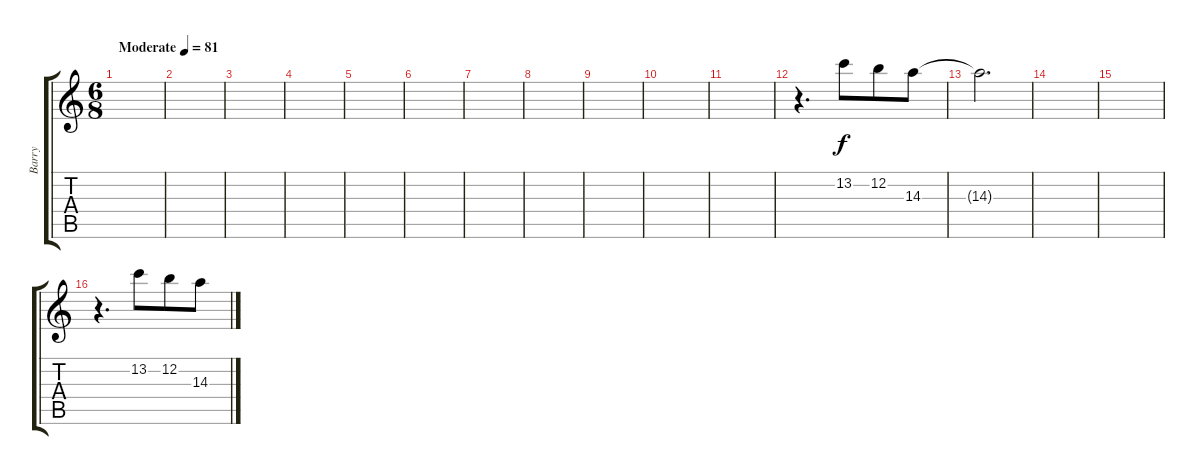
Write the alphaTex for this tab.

\track ("Barry" "Barry") {instrument electricguitarjazz}
\staff {score tabs}
\tuning (E4 B3 G3 D3 A2 D2) {hide}
\ts (6 8)
\tempo (81 "Moderate")
\clef g2
\ks c
|
|
|
|
|
|
|
|
|
|
|
r.4{d} 13.2.8 12.2.8 14.3.8 |
14.3{t}.2{d} |
|
|
r.4{d} 13.2.8 12.2.8 14.3.8
